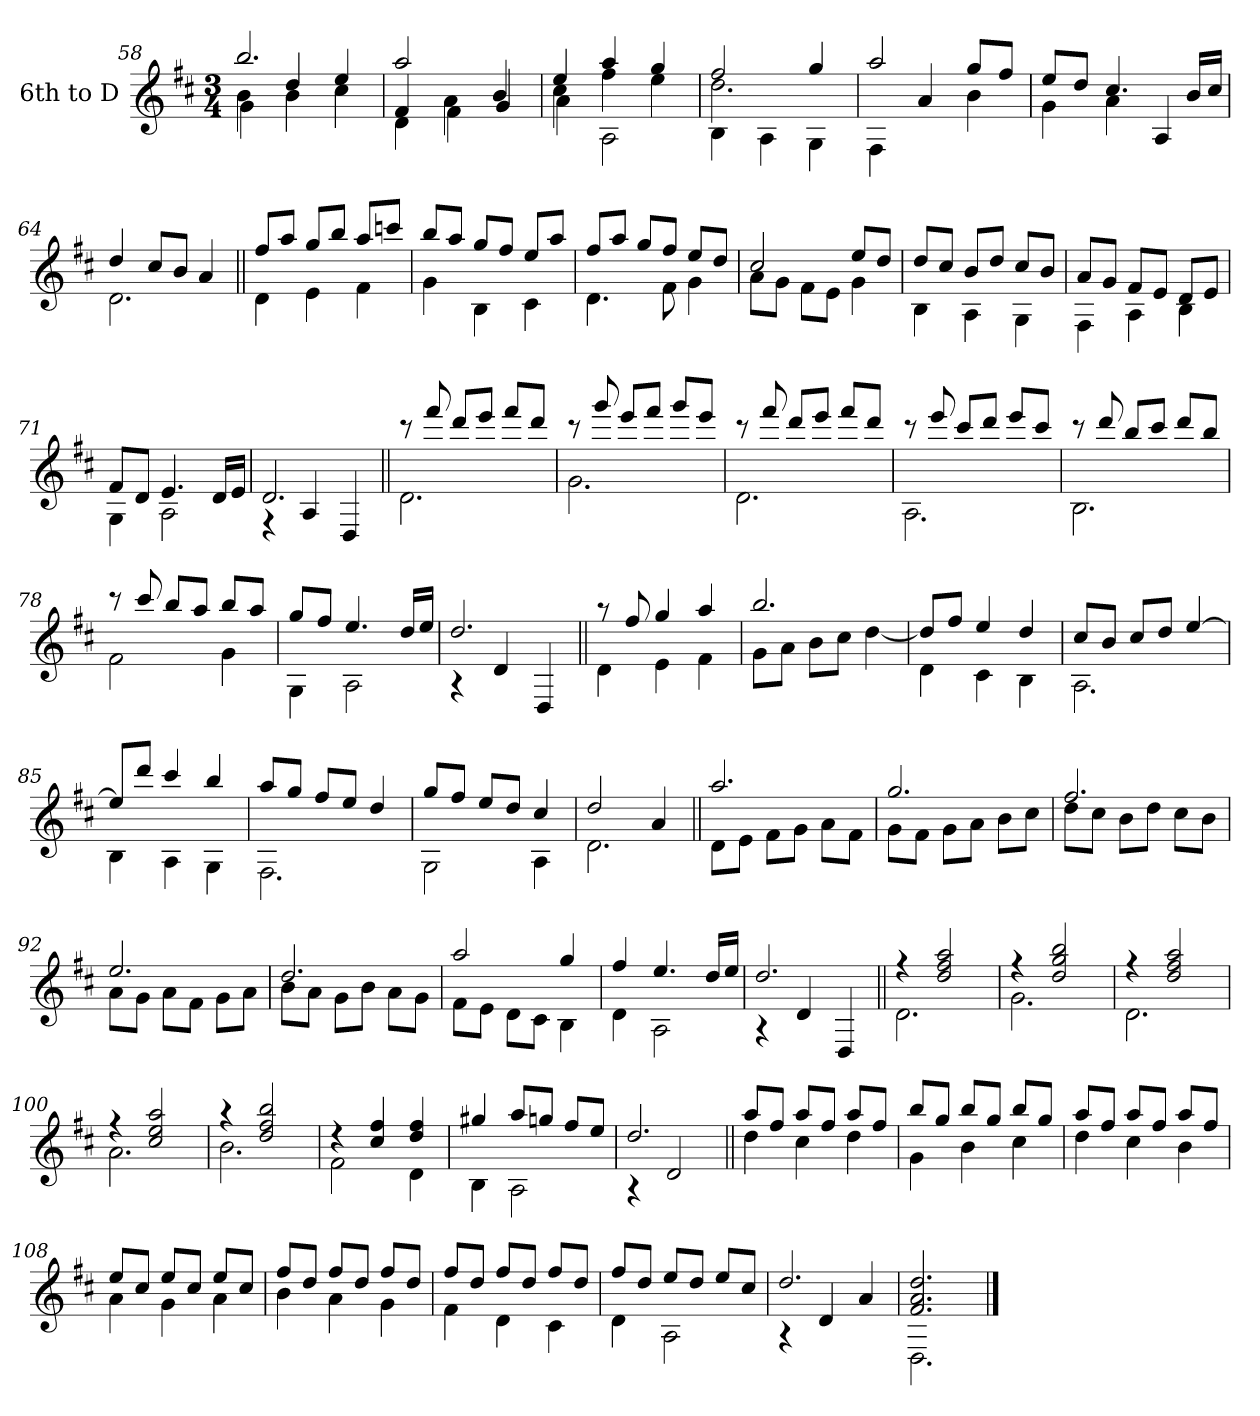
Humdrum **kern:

**kern
*part1
*staff1
*I"6th to D
*clefG2
*ITrd7c12
*k[f#c#]
*D:
*M3/4
=58
*^
*	*^
2.bi/	4Bi\	4Gi\
.	4di/	4Bi\
.	4ei/	4c#i\
=59	=59	=59
2ai/	4F#i/	4Di\
.	4Ai\	4F#i\
4Bi/	4ryy	4Gi/
=60	=60	=60
4ei/	4c#i\	4Ai\
4ai/	4f#i\	2AAi\
4gi/	4ei\	.
=61	=61	=61
2f#i/	2.di\	4BBi\
.	.	4AAi\
4gi/	.	4GGi\
*	*v	*v
=62	=62
2ai/	4FF#i\
.	4Ai/
8gi/L	4Bi\
8f#i/J	.
=63	=63
8ei/L	4Gi\
8di/J	.
4.c#i/	4Ai\
.	4AAi/
16Bi/LL	.
16c#i/JJ	.
=64	=64
4di/	2.Di\
8c#i/L	.
8Bi/J	.
4Ai/	.
!!LO:LB:g=z	!!
=65||	=65||
8f#i/L	4Di\
8ai/J	.
8gi/L	4Ei\
8bi/J	.
8ai/L	4F#i\
8ccni/J	.
=66	=66
8bi/L	4Gi\
8ai/J	.
8gi/L	4BBi\
8f#i/J	.
8ei/L	4C#i\
8ai/J	.
=67	=67
8f#i/L	4.Di\
8ai/J	.
8gi/L	.
8f#i/J	8F#i\
8ei/L	4Gi\
8di/J	.
=68	=68
*	*^
2c#i/	4ryy	8Ai\L
.	.	8Gi\J
.	4ryy	8F#i\L
.	.	8Ei\J
8ei/L	4Gi\	4ryy
8di/J	.	.
*	*v	*v
=69	=69
8di/L	4BBi\
8c#i/J	.
8Bi/L	4AAi\
8di/J	.
8c#i/L	4GGi\
8Bi/J	.
=70	=70
8Ai/L	4FF#i\
8Gi/J	.
8F#i/L	4AAi\
8Ei/J	.
8Di/L	4BBi\
8Ei/J	.
=71	=71
8F#i/L	4GGi\
8Di/J	.
4.Ei/	2AAi\
16Di/LL	.
16Ei/JJ	.
=72	=72
2.Di/	4r
.	4AAi/
.	4DDi/
!!LO:LB:g=z	!!
=73||	=73||
8r	2.Di\
8ff#i/	.
8ddi/L	.
8eei/J	.
8ff#i/L	.
8ddi/J	.
=74	=74
8r	2.Gi\
8ggi/	.
8eei/L	.
8ff#i/J	.
8ggi/L	.
8eei/J	.
=75	=75
8r	2.Di\
8ff#i/	.
8ddi/L	.
8eei/J	.
8ff#i/L	.
8ddi/J	.
=76	=76
8r	2.AAi\
8eei/	.
8cc#i/L	.
8ddi/J	.
8eei/L	.
8cc#i/J	.
=77	=77
8r	2.BBi\
8ddi/	.
8bi/L	.
8cc#i/J	.
8ddi/L	.
8bi/J	.
=78	=78
8r	2F#i\
8cc#i/	.
8bi/L	.
8ai/J	.
8bi/L	4Gi\
8ai/J	.
=79	=79
8gi/L	4GGi\
8f#i/J	.
4.ei/	2AAi\
16di/LL	.
16ei/JJ	.
=80	=80
2.di/	4r
.	4Di/
.	4DDi/
!!LO:LB:g=z	!!
=81||	=81||
8r	4Di\
8f#i/	.
4gi/	4Ei\
4ai/	4F#i\
=82	=82
2.bi/	8Gi\L
.	8Ai\J
.	8Bi\L
.	8c#i\J
.	[4di\
=83	=83
8di/L]	4Di\
8f#i/J	.
4ei/	4C#i\
4di/	4BBi\
=84	=84
8c#i/L	2.AAi\
8Bi/J	.
8c#i/L	.
8di/J	.
[4ei/	.
=85	=85
8ei/L]	4BBi\
8ddi/J	.
4cc#i/	4AAi\
4bi/	4GGi\
=86	=86
8ai/L	2.FF#i\
8gi/J	.
8f#i/L	.
8ei/J	.
4di/	.
=87	=87
8gi/L	2GGi\
8f#i/J	.
8ei/L	.
8di/J	.
4c#i/	4AAi\
=88	=88
2di/	2.Di\
4Ai/	.
!!LO:LB:g=z	!!
=89||	=89||
2.ai/	8Di\L
.	8Ei\J
.	8F#i\L
.	8Gi\J
.	8Ai\L
.	8F#i\J
=90	=90
2.gi/	8Gi\L
.	8F#i\J
.	8Gi\L
.	8Ai\J
.	8Bi\L
.	8c#i\J
=91	=91
2.f#i/	8di\L
.	8c#i\J
.	8Bi\L
.	8di\J
.	8c#i\L
.	8Bi\J
=92	=92
2.ei/	8Ai\L
.	8Gi\J
.	8Ai\L
.	8F#i\J
.	8Gi\L
.	8Ai\J
=93	=93
2.di/	8Bi\L
.	8Ai\J
.	8Gi\L
.	8Bi\J
.	8Ai\L
.	8Gi\J
=94	=94
2ai/	8F#i\L
.	8Ei\J
.	8Di\L
.	8C#i\J
4gi/	4BBi\
=95	=95
4f#i/	4Di\
4.ei/	2AAi\
16di/LL	.
16ei/JJ	.
=96	=96
2.di/	4r
.	4Di/
.	4DDi/
!!LO:LB:g=z	!!
=97||	=97||
4r	2.Di\
2di/ 2f#i 2ai	.
=98	=98
4r	2.Gi\
2di/ 2gi 2bi	.
=99	=99
4r	2.Di\
2di/ 2f#i 2ai	.
=100	=100
4r	2.Ai\
2c#i/ 2ei 2ai	.
=101	=101
4r	2.Bi\
2di/ 2f#i 2bi	.
=102	=102
4r	2F#i\
4c#i/ 4f#i	.
4di/ 4f#i	4Di\
=103	=103
4g#Xi/	4BBi\
8ai/L	2AAi\
8gni/J	.
8f#i/L	.
8ei/J	.
=104	=104
2.di/	4r
.	2Di/
!!LO:LB:g=z	!!
=105||	=105||
8ai/L	4di\
8f#i/J	.
8ai/L	4c#i\
8f#i/J	.
8ai/L	4di\
8f#i/J	.
=106	=106
8bi/L	4Gi\
8gi/J	.
8bi/L	4Bi\
8gi/J	.
8bi/L	4c#i\
8gi/J	.
=107	=107
8ai/L	4di\
8f#i/J	.
8ai/L	4c#i\
8f#i/J	.
8ai/L	4Bi\
8f#i/J	.
=108	=108
8ei/L	4Ai\
8c#i/J	.
8ei/L	4Gi\
8c#i/J	.
8ei/L	4Ai\
8c#i/J	.
!!LO:LB:g=z	!!
=109	=109
8f#i/L	4Bi\
8di/J	.
8f#i/L	4Ai\
8di/J	.
8f#i/L	4Gi\
8di/J	.
=110	=110
8f#i/L	4F#i\
8di/J	.
8f#i/L	4Di\
8di/J	.
8f#i/L	4C#i\
8di/J	.
=111	=111
8f#i/L	4Di\
8di/J	.
8ei/L	2AAi\
8di/J	.
8ei/L	.
8c#i/J	.
=112	=112
2.di/	4r
.	4Di/
.	4Ai/
=113	=113
2.F#i/ 2.Ai 2.di	2.DDi\
*v	*v
==
*-
